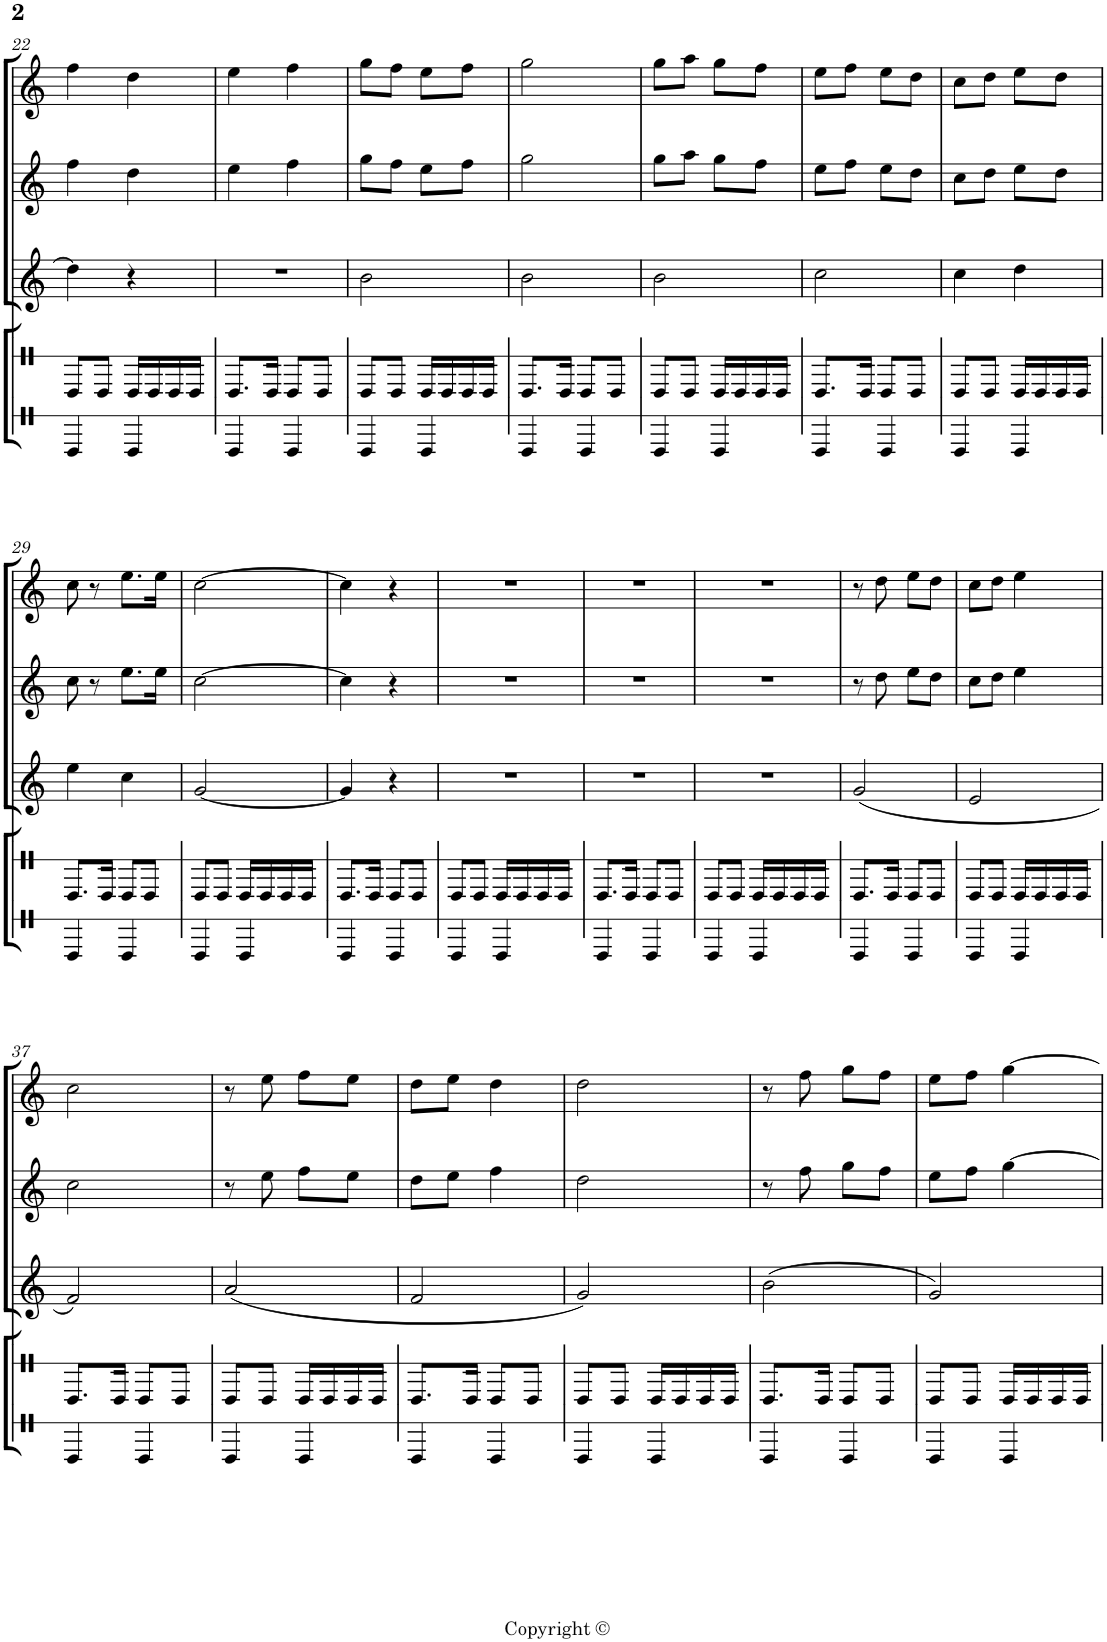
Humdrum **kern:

**kern	**kern	**kern	**kern	**kern
*part5	*part4	*part3	*part2	*part1
*staff5	*staff4	*staff3	*staff2	*staff1
*I"Timbal Fondo	*I"Timbal	*I"Tarota	*I"Gralla 2	*I"Gralla 1
!!LO:PB:g=z
*clefX	*clefX	*clefG2	*clefG2	*clefG2
*k[]	*k[]	*k[]	*k[]	*k[]
*M2/4	*M2/4	*M2/4	*M2/4	*M2/4
=22	=22	=22	=22	=22
4e/	8e/L	4dd\]	4ff\	4ff\
.	8e/J	.	.	.
4e/	16e/LL	4r	4dd\	4dd\
.	16e/	.	.	.
.	16e/	.	.	.
.	16e/JJ	.	.	.
=23	=23	=23	=23	=23
4e/	8.e/L	2r	4ee\	4ee\
.	16e/Jk	.	.	.
4e/	8e/L	.	4ff\	4ff\
.	8e/J	.	.	.
=24	=24	=24	=24	=24
4e/	8e/L	2b\	8gg\L	8gg\L
.	8e/J	.	8ff\J	8ff\J
4e/	16e/LL	.	8ee\L	8ee\L
.	16e/	.	.	.
.	16e/	.	8ff\J	8ff\J
.	16e/JJ	.	.	.
=25	=25	=25	=25	=25
4e/	8.e/L	2b\	2gg\	2gg\
.	16e/Jk	.	.	.
4e/	8e/L	.	.	.
.	8e/J	.	.	.
=26	=26	=26	=26	=26
4e/	8e/L	2b\	8gg\L	8gg\L
.	8e/J	.	8aa\J	8aa\J
4e/	16e/LL	.	8gg\L	8gg\L
.	16e/	.	.	.
.	16e/	.	8ff\J	8ff\J
.	16e/JJ	.	.	.
=27	=27	=27	=27	=27
4e/	8.e/L	2cc\	8ee\L	8ee\L
.	.	.	8ff\J	8ff\J
.	16e/Jk	.	.	.
4e/	8e/L	.	8ee\L	8ee\L
.	8e/J	.	8dd\J	8dd\J
=28	=28	=28	=28	=28
4e/	8e/L	4cc\	8cc\L	8cc\L
.	8e/J	.	8dd\J	8dd\J
4e/	16e/LL	4dd\	8ee\L	8ee\L
.	16e/	.	.	.
.	16e/	.	8dd\J	8dd\J
.	16e/JJ	.	.	.
!!LO:LB:g=z
=29	=29	=29	=29	=29
4e/	8.e/L	4ee\	8cc\	8cc\
.	.	.	8r	8r
.	16e/Jk	.	.	.
4e/	8e/L	4cc\	8.ee\L	8.ee\L
.	8e/J	.	.	.
.	.	.	16ee\Jk	16ee\Jk
=30	=30	=30	=30	=30
4e/	8e/L	[2g/	[2cc\	[2cc\
.	8e/J	.	.	.
4e/	16e/LL	.	.	.
.	16e/	.	.	.
.	16e/	.	.	.
.	16e/JJ	.	.	.
=31	=31	=31	=31	=31
4e/	8.e/L	4g/]	4cc\]	4cc\]
.	16e/Jk	.	.	.
4e/	8e/L	4r	4r	4r
.	8e/J	.	.	.
=32	=32	=32	=32	=32
4e/	8e/L	2r	2r	2r
.	8e/J	.	.	.
4e/	16e/LL	.	.	.
.	16e/	.	.	.
.	16e/	.	.	.
.	16e/JJ	.	.	.
=33	=33	=33	=33	=33
4e/	8.e/L	2r	2r	2r
.	16e/Jk	.	.	.
4e/	8e/L	.	.	.
.	8e/J	.	.	.
=34	=34	=34	=34	=34
4e/	8e/L	2r	2r	2r
.	8e/J	.	.	.
4e/	16e/LL	.	.	.
.	16e/	.	.	.
.	16e/	.	.	.
.	16e/JJ	.	.	.
=35	=35	=35	=35	=35
4e/	8.e/L	(2g/	8r	8r
.	.	.	8dd\	8dd\
.	16e/Jk	.	.	.
4e/	8e/L	.	8ee\L	8ee\L
.	8e/J	.	8dd\J	8dd\J
=36	=36	=36	=36	=36
4e/	8e/L	2e/	8cc\L	8cc\L
.	8e/J	.	8dd\J	8dd\J
4e/	16e/LL	.	4ee\	4ee\
.	16e/	.	.	.
.	16e/	.	.	.
.	16e/JJ	.	.	.
!!LO:LB:g=z
=37	=37	=37	=37	=37
4e/	8.e/L	2f/)	2cc\	2cc\
.	16e/Jk	.	.	.
4e/	8e/L	.	.	.
.	8e/J	.	.	.
=38	=38	=38	=38	=38
4e/	8e/L	(2a/	8r	8r
.	8e/J	.	8ee\	8ee\
4e/	16e/LL	.	8ff\L	8ff\L
.	16e/	.	.	.
.	16e/	.	8ee\J	8ee\J
.	16e/JJ	.	.	.
=39	=39	=39	=39	=39
4e/	8.e/L	2f/	8dd\L	8dd\L
.	.	.	8ee\J	8ee\J
.	16e/Jk	.	.	.
4e/	8e/L	.	4ff\	4dd\
.	8e/J	.	.	.
=40	=40	=40	=40	=40
4e/	8e/L	2g/)	2dd\	2dd\
.	8e/J	.	.	.
4e/	16e/LL	.	.	.
.	16e/	.	.	.
.	16e/	.	.	.
.	16e/JJ	.	.	.
=41	=41	=41	=41	=41
4e/	8.e/L	(2b\	8r	8r
.	.	.	8ff\	8ff\
.	16e/Jk	.	.	.
4e/	8e/L	.	8gg\L	8gg\L
.	8e/J	.	8ff\J	8ff\J
=42	=42	=42	=42	=42
4e/	8e/L	2g/)	8ee\L	8ee\L
.	8e/J	.	8ff\J	8ff\J
4e/	16e/LL	.	[4gg\	[4gg\
.	16e/	.	.	.
.	16e/	.	.	.
.	16e/JJ	.	.	.
=	=	=	=	=
*-	*-	*-	*-	*-
